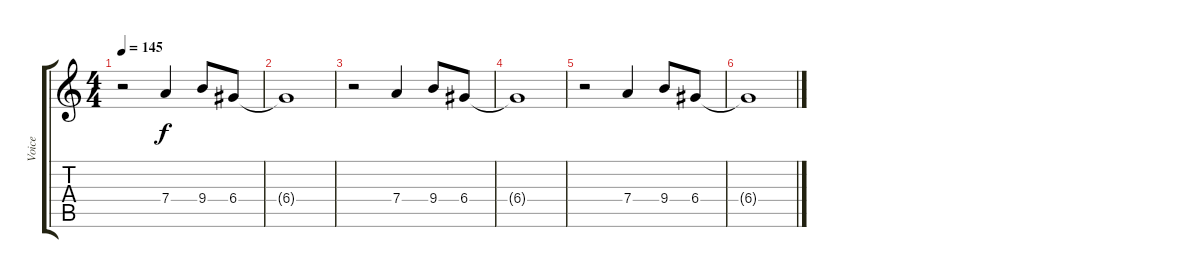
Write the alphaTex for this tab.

\track ("Voice" "Voice") {instrument contrabass}
\staff {score tabs}
\tuning (E4 B3 G3 D3 A2 E2) {hide}
\ts (4 4)
\tempo 145
\clef g2
\ks c
r.2{dy f} 7.4.4 9.4.8 6.4.8 |
6.4{t}.1 |
r.2 7.4.4 9.4.8 6.4.8 |
6.4{t}.1 |
r.2 7.4.4 9.4.8 6.4.8 |
6.4{t}.1
